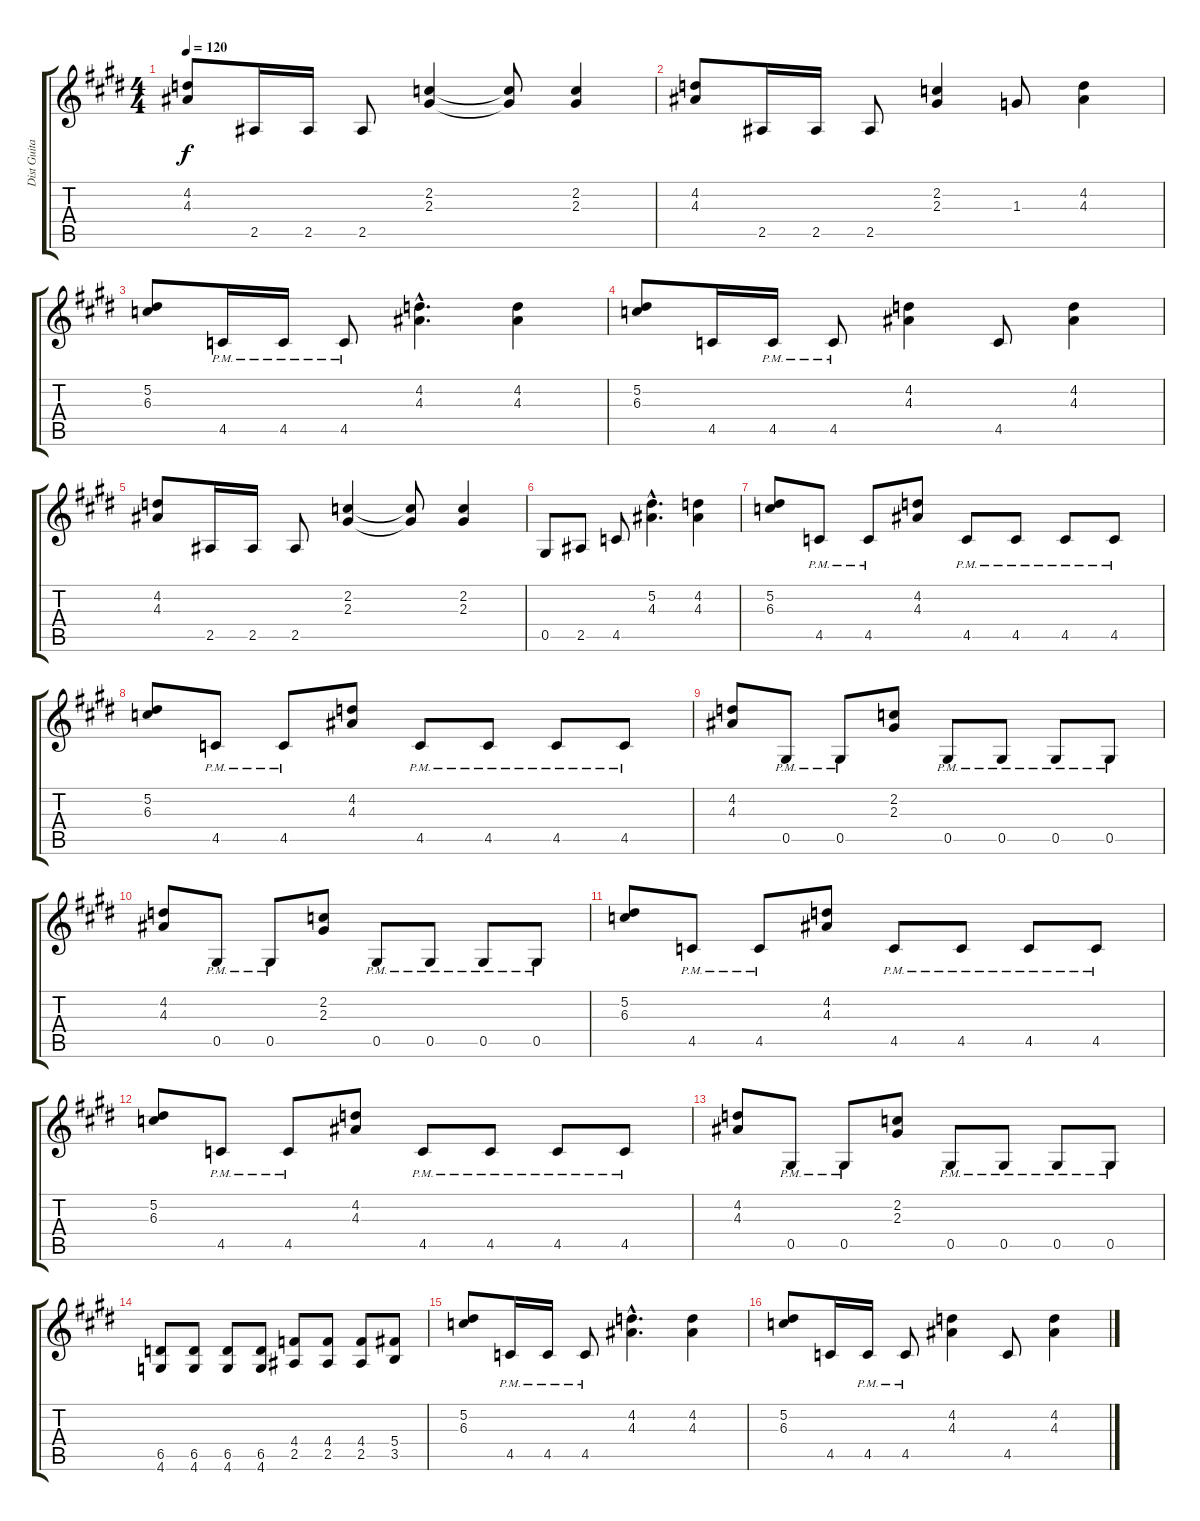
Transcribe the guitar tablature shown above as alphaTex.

\track ("Dist Guitar 2" "Dist Guita") {instrument distortionguitar}
\staff {score tabs}
\tuning (Eb4 Bb3 Gb3 Db3 Ab2 Eb2) {hide}
\ts (4 4)
\tempo 120
\clef g2
\ks e
(4.2 4.3).8{dy f} 2.5.16 2.5.16 2.5.8 (2.2 2.3).4 (2.2{t} 2.3{t}).8 (2.2 2.3).4 |
(4.2 4.3).8 2.5.16 2.5.16 2.5.8 (2.2 2.3).4 1.3.8 (4.2 4.3).4 |
(5.2 6.3).8 4.5{pm}.16 4.5{pm}.16 4.5{pm}.8 (4.2{hac} 4.3{hac}).4{d} (4.2 4.3).4 |
(5.2 6.3).8 4.5.16 4.5{pm}.16 4.5{pm}.8 (4.2 4.3).4 4.5.8 (4.2 4.3).4 |
(4.2 4.3).8 2.5.16 2.5.16 2.5.8 (2.2 2.3).4 (2.2{t} 2.3{t}).8 (2.2 2.3).4 |
0.5.8 2.5.8 4.5.8 (5.2{hac} 4.3{hac}).4{d} (4.2 4.3).4 |
(5.2 6.3).8 4.5{pm}.8 4.5{pm}.8 (4.2 4.3).8 4.5{pm}.8 4.5{pm}.8 4.5{pm}.8 4.5{pm}.8 |
(5.2 6.3).8 4.5{pm}.8 4.5{pm}.8 (4.2 4.3).8 4.5{pm}.8 4.5{pm}.8 4.5{pm}.8 4.5{pm}.8 |
(4.2 4.3).8 0.5{pm}.8 0.5{pm}.8 (2.2 2.3).8 0.5{pm}.8 0.5{pm}.8 0.5{pm}.8 0.5{pm}.8 |
(4.2 4.3).8 0.5{pm}.8 0.5{pm}.8 (2.2 2.3).8 0.5{pm}.8 0.5{pm}.8 0.5{pm}.8 0.5{pm}.8 |
(5.2 6.3).8 4.5{pm}.8 4.5{pm}.8 (4.2 4.3).8 4.5{pm}.8 4.5{pm}.8 4.5{pm}.8 4.5{pm}.8 |
(5.2 6.3).8 4.5{pm}.8 4.5{pm}.8 (4.2 4.3).8 4.5{pm}.8 4.5{pm}.8 4.5{pm}.8 4.5{pm}.8 |
(4.2 4.3).8 0.5{pm}.8 0.5{pm}.8 (2.2 2.3).8 0.5{pm}.8 0.5{pm}.8 0.5{pm}.8 0.5{pm}.8 |
(6.5 4.6).8 (6.5 4.6).8 (6.5 4.6).8 (6.5 4.6).8 (4.4 2.5).8 (4.4 2.5).8 (4.4 2.5).8 (5.4 3.5).8 |
(5.2 6.3).8 4.5{pm}.16 4.5{pm}.16 4.5{pm}.8 (4.2{hac} 4.3{hac}).4{d} (4.2 4.3).4 |
(5.2 6.3).8 4.5.16 4.5{pm}.16 4.5{pm}.8 (4.2 4.3).4 4.5.8 (4.2 4.3).4
